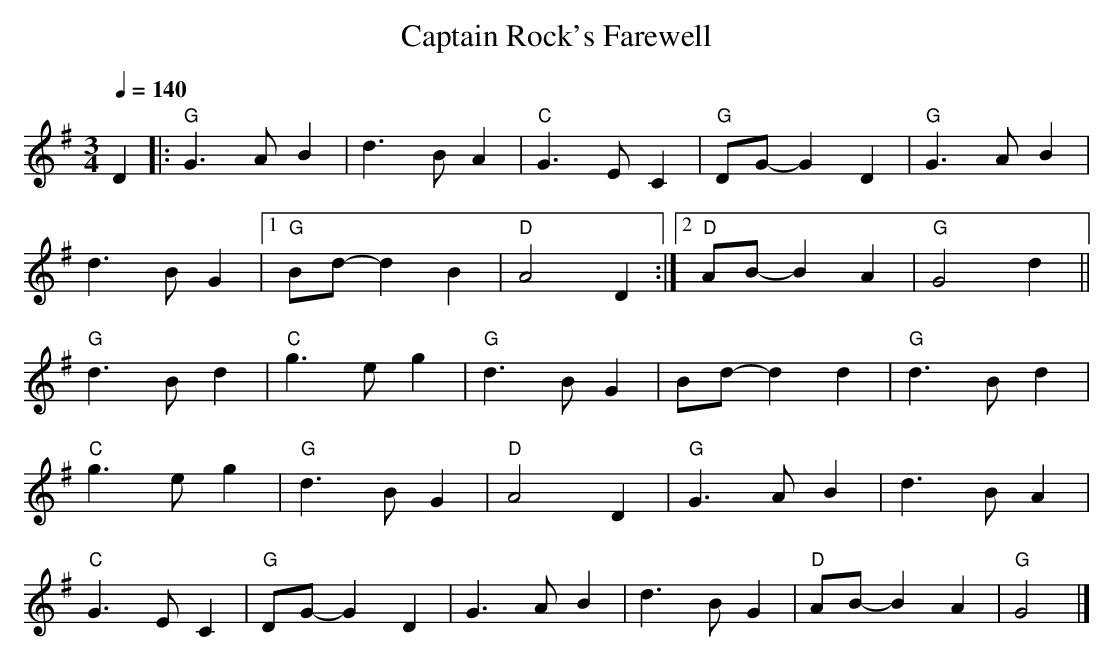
X:1
T: Captain Rock's Farewell
M: 3/4
L: 1/4
Q: 140
K: Gmaj
D |: "G" G>AB | d>BA | "C" G>EC | "G" D/G/-G D | "G" G>AB |
d>BG | [1 "G" B/d/-dB | "D" A2 D :| [2 "D" A/B/-B A | "G" G2 d ||
"G" d>Bd | "C" g>eg | "G" d>BG | B/d/-d d | "G" d>Bd |
"C" g>eg | "G" d>BG | "D" A2 D | "G" G>AB | d>BA |
"C" G>EC | "G" D/G/-GD | G>AB | d>BG | "D" A/B/-B A | "G" G2 |]
